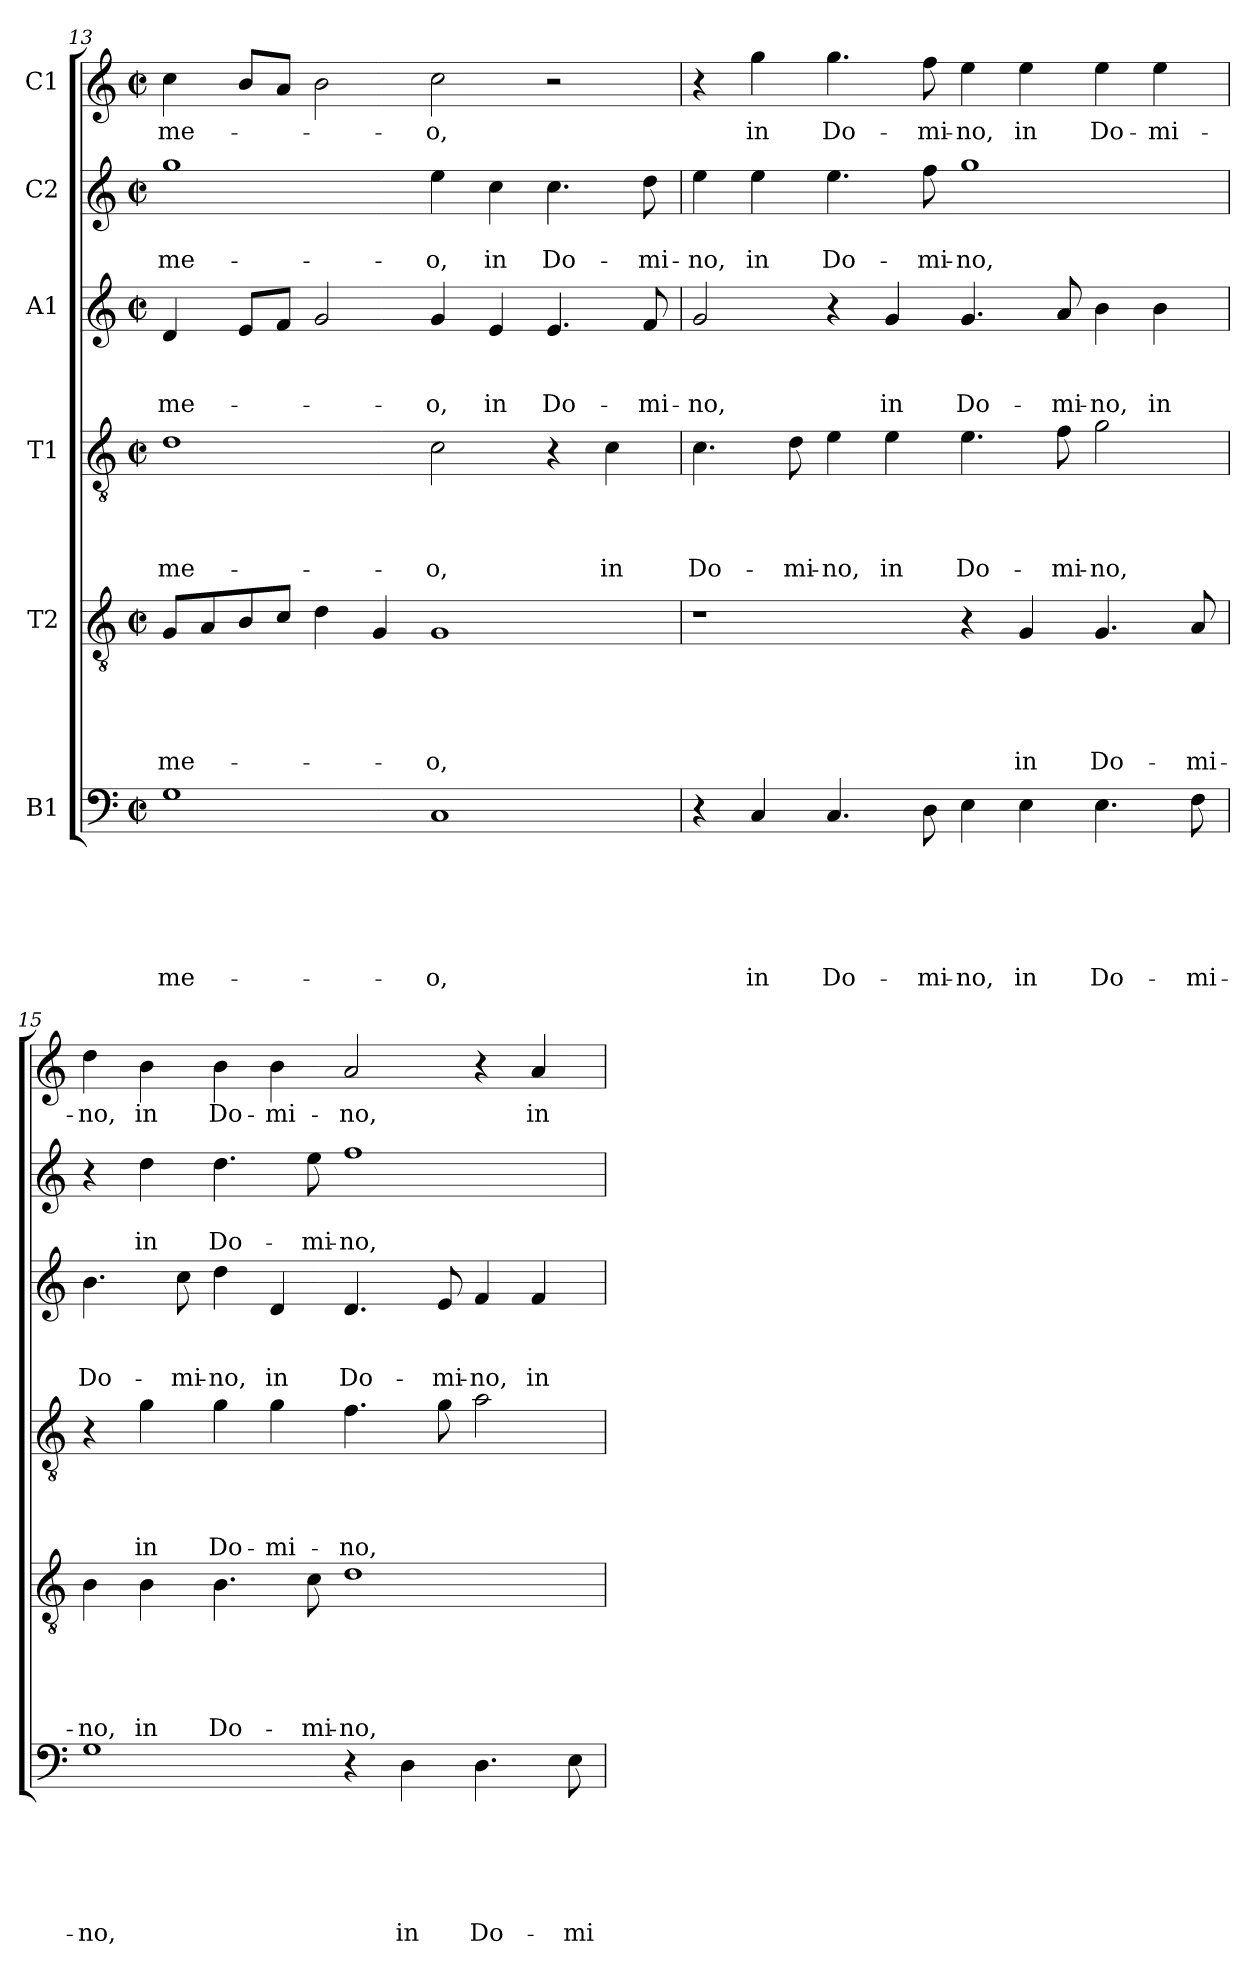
**kern	**text	**text	**text	**text	**text	**text	**kern	**text	**text	**text	**text	**text	**kern	**text	**text	**text	**text	**kern	**text	**text	**text	**kern	**text	**text	**kern	**text
*part6	*part6	*part6	*part6	*part6	*part6	*part6	*part5	*part5	*part5	*part5	*part5	*part5	*part4	*part4	*part4	*part4	*part4	*part3	*part3	*part3	*part3	*part2	*part2	*part2	*part1	*part1
*staff6	*staff6	*staff6	*staff6	*staff6	*staff6	*staff6	*staff5	*staff5	*staff5	*staff5	*staff5	*staff5	*staff4	*staff4	*staff4	*staff4	*staff4	*staff3	*staff3	*staff3	*staff3	*staff2	*staff2	*staff2	*staff1	*staff1
*I"B1	*	*	*	*	*	*	*I"T2	*	*	*	*	*	*I"T1	*	*	*	*	*I"A1	*	*	*	*I"C2	*	*	*I"C1	*
*clefF4	*	*	*	*	*	*	*clefGv2	*	*	*	*	*	*clefGv2	*	*	*	*	*clefG2	*	*	*	*clefG2	*	*	*clefG2	*
*k[]	*	*	*	*	*	*	*k[]	*	*	*	*	*	*k[]	*	*	*	*	*k[]	*	*	*	*k[]	*	*	*k[]	*
*C:	*	*	*	*	*	*	*C:	*	*	*	*	*	*C:	*	*	*	*	*C:	*	*	*	*C:	*	*	*C:	*
*M2/2	*	*	*	*	*	*	*M2/2	*	*	*	*	*	*M2/2	*	*	*	*	*M2/2	*	*	*	*M2/2	*	*	*M2/2	*
*met(c|)	*	*	*	*	*	*	*met(c|)	*	*	*	*	*	*met(c|)	*	*	*	*	*met(c|)	*	*	*	*met(c|)	*	*	*met(c|)	*
=13	=13	=13	=13	=13	=13	=13	=13	=13	=13	=13	=13	=13	=13	=13	=13	=13	=13	=13	=13	=13	=13	=13	=13	=13	=13	=13
!	!	!	!	!	!	!LO:LY:b	!	!	!	!	!	!LO:LY:b	!	!	!	!	!LO:LY:b	!	!	!	!LO:LY:b	!	!	!LO:LY:b	!	!LO:LY:b
1G	.	.	.	.	.	me-	8G/L	.	.	.	.	me-	1d	.	.	.	me-	4d/	.	.	me-	1gg	.	me-	4cc\	me-
.	.	.	.	.	.	.	8A/	.	.	.	.	.	.	.	.	.	.	.	.	.	.	.	.	.	.	.
.	.	.	.	.	.	.	8B/	.	.	.	.	.	.	.	.	.	.	8e/L	.	.	.	.	.	.	8b/L	.
.	.	.	.	.	.	.	8c/J	.	.	.	.	.	.	.	.	.	.	8f/J	.	.	.	.	.	.	8a/J	.
.	.	.	.	.	.	.	4d\	.	.	.	.	.	.	.	.	.	.	2g/	.	.	.	.	.	.	2b\	.
.	.	.	.	.	.	.	4G/	.	.	.	.	.	.	.	.	.	.	.	.	.	.	.	.	.	.	.
!	!	!	!	!	!	!LO:LY:b	!	!	!	!	!	!LO:LY:b	!	!	!	!	!LO:LY:b	!	!	!	!LO:LY:b	!	!	!LO:LY:b	!	!LO:LY:b
1C	.	.	.	.	.	-o,	1G	.	.	.	.	-o,	2c\	.	.	.	-o,	4g/	.	.	-o,	4ee\	.	-o,	2cc\	-o,
!	!	!	!	!	!	!	!	!	!	!	!	!	!	!	!	!	!	!	!	!	!LO:LY:b	!	!	!LO:LY:b	!	!
.	.	.	.	.	.	.	.	.	.	.	.	.	.	.	.	.	.	4e/	.	.	in	4cc\	.	in	.	.
!	!	!	!	!	!	!	!	!	!	!	!	!	!	!	!	!	!	!	!	!	!LO:LY:b	!	!	!LO:LY:b	!	!
.	.	.	.	.	.	.	.	.	.	.	.	.	4r	.	.	.	.	4.e/	.	.	Do-	4.cc\	.	Do-	2r	.
!	!	!	!	!	!	!	!	!	!	!	!	!	!	!	!	!	!LO:LY:b	!	!	!	!	!	!	!	!	!
.	.	.	.	.	.	.	.	.	.	.	.	.	4c\	.	.	.	in	.	.	.	.	.	.	.	.	.
!	!	!	!	!	!	!	!	!	!	!	!	!	!	!	!	!	!	!	!	!	!LO:LY:b	!	!	!LO:LY:b	!	!
.	.	.	.	.	.	.	.	.	.	.	.	.	.	.	.	.	.	8f/	.	.	-mi-	8dd\	.	-mi-	.	.
=14	=14	=14	=14	=14	=14	=14	=14	=14	=14	=14	=14	=14	=14	=14	=14	=14	=14	=14	=14	=14	=14	=14	=14	=14	=14	=14
!	!	!	!	!	!	!	!	!	!	!	!	!	!	!	!	!	!LO:LY:b	!	!	!	!LO:LY:b	!	!	!LO:LY:b	!	!
4r	.	.	.	.	.	.	1r	.	.	.	.	.	4.c\	.	.	.	Do-	2g/	.	.	-no,	4ee\	.	-no,	4r	.
!	!	!	!	!	!	!LO:LY:b	!	!	!	!	!	!	!	!	!	!	!	!	!	!	!	!	!	!LO:LY:b	!	!LO:LY:b
4C/	.	.	.	.	.	in	.	.	.	.	.	.	.	.	.	.	.	.	.	.	.	4ee\	.	in	4gg\	in
!	!	!	!	!	!	!	!	!	!	!	!	!	!	!	!	!	!LO:LY:b	!	!	!	!	!	!	!	!	!
.	.	.	.	.	.	.	.	.	.	.	.	.	8d\	.	.	.	-mi-	.	.	.	.	.	.	.	.	.
!	!	!	!	!	!	!LO:LY:b	!	!	!	!	!	!	!	!	!	!	!LO:LY:b	!	!	!	!	!	!	!LO:LY:b	!	!LO:LY:b
4.C/	.	.	.	.	.	Do-	.	.	.	.	.	.	4e\	.	.	.	-no,	4r	.	.	.	4.ee\	.	Do-	4.gg\	Do-
!	!	!	!	!	!	!	!	!	!	!	!	!	!	!	!	!	!LO:LY:b	!	!	!	!LO:LY:b	!	!	!	!	!
.	.	.	.	.	.	.	.	.	.	.	.	.	4e\	.	.	.	in	4g/	.	.	in	.	.	.	.	.
!	!	!	!	!	!	!LO:LY:b	!	!	!	!	!	!	!	!	!	!	!	!	!	!	!	!	!	!LO:LY:b	!	!LO:LY:b
8D\	.	.	.	.	.	-mi-	.	.	.	.	.	.	.	.	.	.	.	.	.	.	.	8ff\	.	-mi-	8ff\	-mi-
!	!	!	!	!	!	!LO:LY:b	!	!	!	!	!	!	!	!	!	!	!LO:LY:b	!	!	!	!LO:LY:b	!	!	!LO:LY:b	!	!LO:LY:b
4E\	.	.	.	.	.	-no,	4r	.	.	.	.	.	4.e\	.	.	.	Do-	4.g/	.	.	Do-	1gg	.	-no,	4ee\	-no,
!	!	!	!	!	!	!LO:LY:b	!	!	!	!	!	!LO:LY:b	!	!	!	!	!	!	!	!	!	!	!	!	!	!LO:LY:b
4E\	.	.	.	.	.	in	4G/	.	.	.	.	in	.	.	.	.	.	.	.	.	.	.	.	.	4ee\	in
!	!	!	!	!	!	!	!	!	!	!	!	!	!	!	!	!	!LO:LY:b	!	!	!	!LO:LY:b	!	!	!	!	!
.	.	.	.	.	.	.	.	.	.	.	.	.	8f\	.	.	.	-mi-	8a/	.	.	-mi-	.	.	.	.	.
!	!	!	!	!	!	!LO:LY:b	!	!	!	!	!	!LO:LY:b	!	!	!	!	!LO:LY:b	!	!	!	!LO:LY:b	!	!	!	!	!LO:LY:b
4.E\	.	.	.	.	.	Do-	4.G/	.	.	.	.	Do-	2g\	.	.	.	-no,	4b\	.	.	-no,	.	.	.	4ee\	Do-
!	!	!	!	!	!	!	!	!	!	!	!	!	!	!	!	!	!	!	!	!	!LO:LY:b	!	!	!	!	!LO:LY:b
.	.	.	.	.	.	.	.	.	.	.	.	.	.	.	.	.	.	4b\	.	.	in	.	.	.	4ee\	-mi-
!	!	!	!	!	!	!LO:LY:b	!	!	!	!	!	!LO:LY:b	!	!	!	!	!	!	!	!	!	!	!	!	!	!
8F\	.	.	.	.	.	-mi-	8A/	.	.	.	.	-mi-	.	.	.	.	.	.	.	.	.	.	.	.	.	.
=15	=15	=15	=15	=15	=15	=15	=15	=15	=15	=15	=15	=15	=15	=15	=15	=15	=15	=15	=15	=15	=15	=15	=15	=15	=15	=15
!	!	!	!	!	!	!LO:LY:b	!	!	!	!	!	!LO:LY:b	!	!	!	!	!	!	!	!	!LO:LY:b	!	!	!	!	!LO:LY:b
1G	.	.	.	.	.	-no,	4B\	.	.	.	.	-no,	4r	.	.	.	.	4.b\	.	.	Do-	4r	.	.	4dd\	-no,
!	!	!	!	!	!	!	!	!	!	!	!	!LO:LY:b	!	!	!	!	!LO:LY:b	!	!	!	!	!	!	!LO:LY:b	!	!LO:LY:b
.	.	.	.	.	.	.	4B\	.	.	.	.	in	4g\	.	.	.	in	.	.	.	.	4dd\	.	in	4b\	in
!	!	!	!	!	!	!	!	!	!	!	!	!	!	!	!	!	!	!	!	!	!LO:LY:b	!	!	!	!	!
.	.	.	.	.	.	.	.	.	.	.	.	.	.	.	.	.	.	8cc\	.	.	-mi-	.	.	.	.	.
!	!	!	!	!	!	!	!	!	!	!	!	!LO:LY:b	!	!	!	!	!LO:LY:b	!	!	!	!LO:LY:b	!	!	!LO:LY:b	!	!LO:LY:b
.	.	.	.	.	.	.	4.B\	.	.	.	.	Do-	4g\	.	.	.	Do-	4dd\	.	.	-no,	4.dd\	.	Do-	4b\	Do-
!	!	!	!	!	!	!	!	!	!	!	!	!	!	!	!	!	!LO:LY:b	!	!	!	!LO:LY:b	!	!	!	!	!LO:LY:b
.	.	.	.	.	.	.	.	.	.	.	.	.	4g\	.	.	.	-mi-	4d/	.	.	in	.	.	.	4b\	-mi-
!	!	!	!	!	!	!	!	!	!	!	!	!LO:LY:b	!	!	!	!	!	!	!	!	!	!	!	!LO:LY:b	!	!
.	.	.	.	.	.	.	8c\	.	.	.	.	-mi-	.	.	.	.	.	.	.	.	.	8ee\	.	-mi-	.	.
!	!	!	!	!	!	!	!	!	!	!	!	!LO:LY:b	!	!	!	!	!LO:LY:b	!	!	!	!LO:LY:b	!	!	!LO:LY:b	!	!LO:LY:b
4r	.	.	.	.	.	.	1d	.	.	.	.	-no,	4.f\	.	.	.	-no,	4.d/	.	.	Do-	1ff	.	-no,	2a/	-no,
!	!	!	!	!	!	!LO:LY:b	!	!	!	!	!	!	!	!	!	!	!	!	!	!	!	!	!	!	!	!
4D\	.	.	.	.	.	in	.	.	.	.	.	.	.	.	.	.	.	.	.	.	.	.	.	.	.	.
!	!	!	!	!	!	!	!	!	!	!	!	!	!	!	!	!	!	!	!	!	!LO:LY:b	!	!	!	!	!
.	.	.	.	.	.	.	.	.	.	.	.	.	8g\	.	.	.	.	8e/	.	.	-mi-	.	.	.	.	.
!	!	!	!	!	!	!LO:LY:b	!	!	!	!	!	!	!	!	!	!	!	!	!	!	!LO:LY:b	!	!	!	!	!
4.D\	.	.	.	.	.	Do-	.	.	.	.	.	.	2a\	.	.	.	.	4f/	.	.	-no,	.	.	.	4r	.
!	!	!	!	!	!	!	!	!	!	!	!	!	!	!	!	!	!	!	!	!	!LO:LY:b	!	!	!	!	!LO:LY:b
.	.	.	.	.	.	.	.	.	.	.	.	.	.	.	.	.	.	4f/	.	.	in	.	.	.	4a/	in
!	!	!	!	!	!	!LO:LY:b	!	!	!	!	!	!	!	!	!	!	!	!	!	!	!	!	!	!	!	!
8E\	.	.	.	.	.	-mi-	.	.	.	.	.	.	.	.	.	.	.	.	.	.	.	.	.	.	.	.
=	=	=	=	=	=	=	=	=	=	=	=	=	=	=	=	=	=	=	=	=	=	=	=	=	=	=
*-	*-	*-	*-	*-	*-	*-	*-	*-	*-	*-	*-	*-	*-	*-	*-	*-	*-	*-	*-	*-	*-	*-	*-	*-	*-	*-
